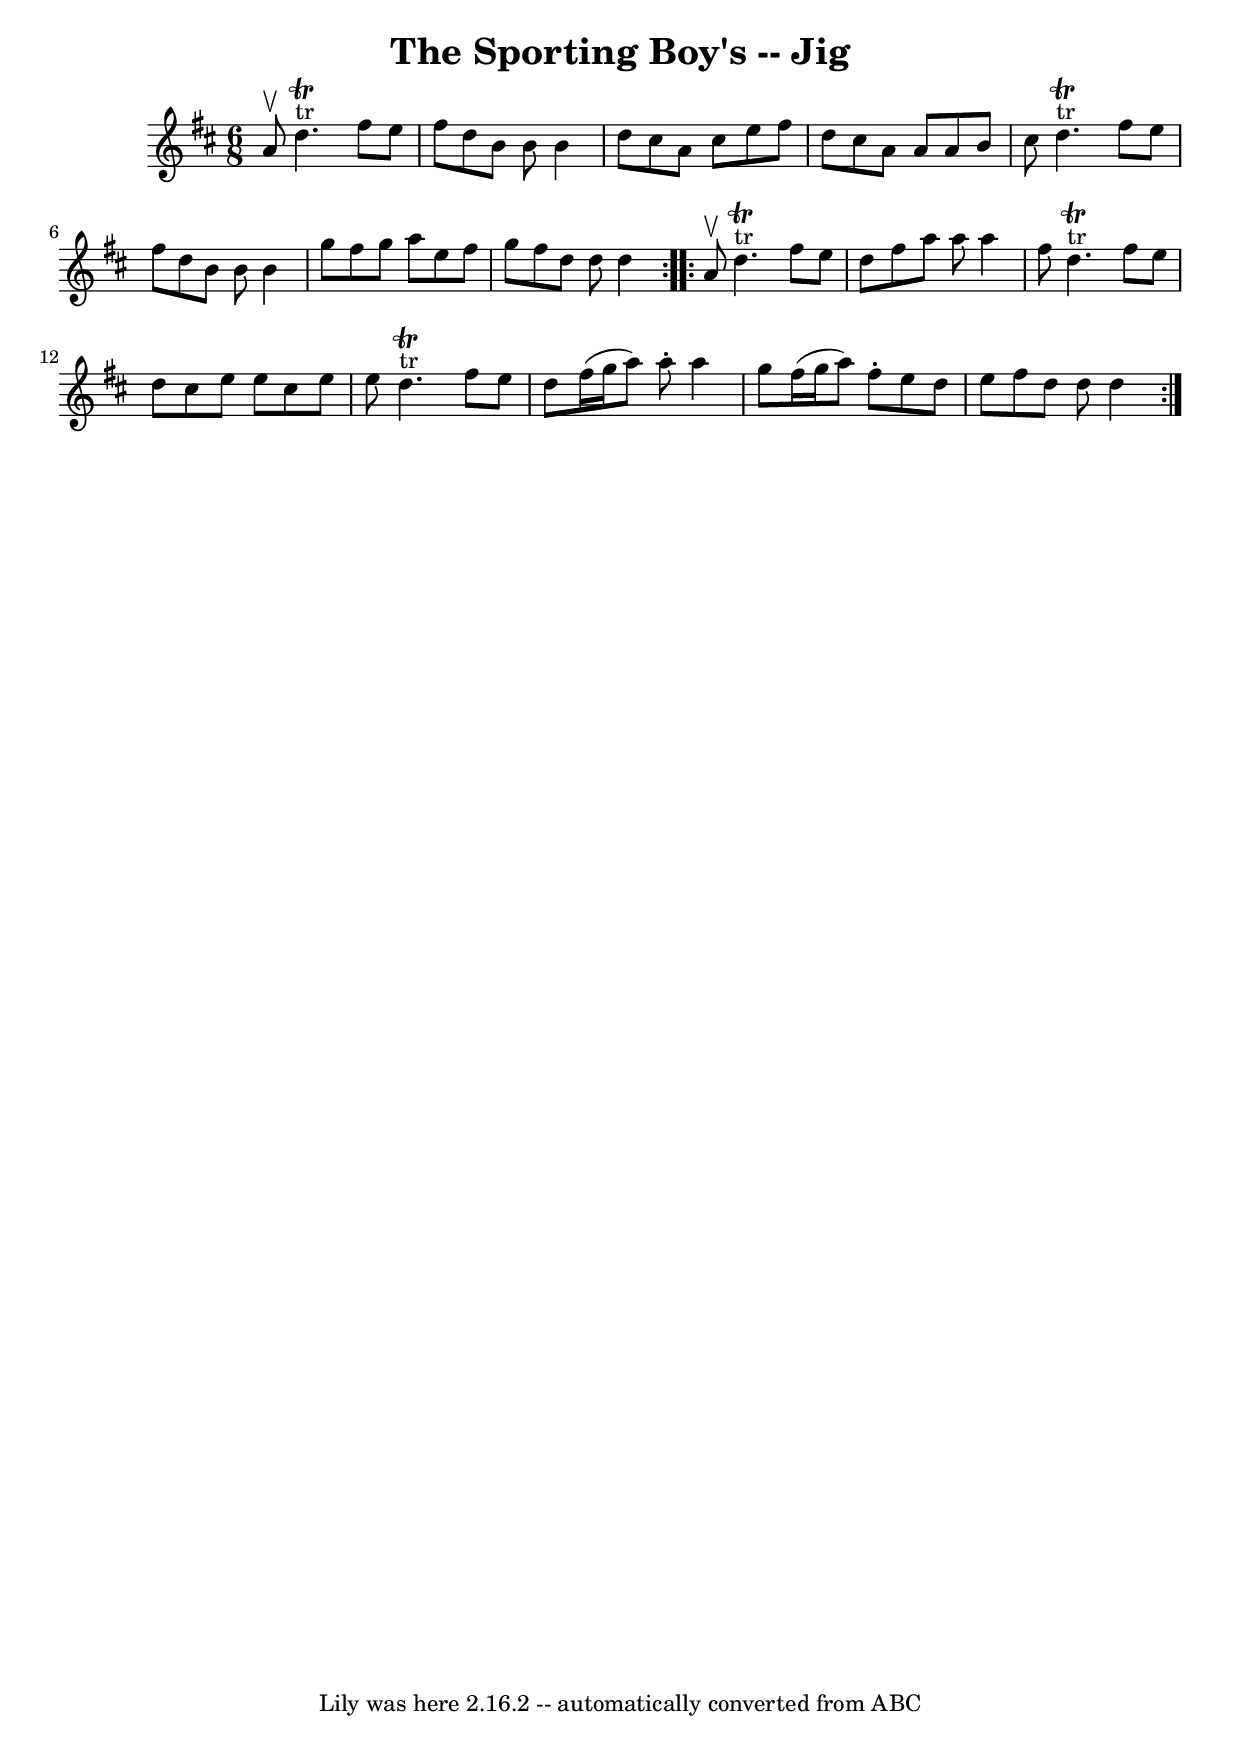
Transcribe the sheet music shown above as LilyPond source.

\version "2.16.2"
\include "Mammoth.ily"
\header {
  %% book = "Ryan's Mammoth Collection"
  crossRefNumber = "1"
  footnotes = "\\\\88 460"
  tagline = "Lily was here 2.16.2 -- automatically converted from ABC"
  title = "The Sporting Boy's -- Jig"

}
voicedefault =  {



  \repeat volta 2 {

    \time 6/8 
    \key d \major
    a'8^\upbow |
    d''4.^"tr"^\trill   
    fis''8 e''8 fis''8    |
    d''8 b'8 b'8 b'4 d''8    
    |
    cis''8 a'8 cis''8 e''8 fis''8 d''8    |
    
    cis''8 a'8 a'8 a'8 b'8 cis''8    |
    d''4.^"tr"^\trill fis''8 e''8 fis''8    |
    d''8 b'8 b'8 b'4 
    g''8    |
    fis''8 g''8 a''8 e''8 fis''8 g''8    
    |
    fis''8 d''8 d''8 d''4    
  }     
  \repeat volta 2 {
    a'8^\upbow |
    d''4.^"tr"^\trill fis''8 e''8 d''8    |
    
    fis''8 a''8 a''8 a''4 fis''8    |
    d''4.^"tr"^\trill   
    fis''8 e''8 d''8    |
    cis''8 e''8 e''8 cis''8 e''8   
    e''8    |
    d''4.^"tr"^\trill fis''8 e''8 d''8    |
    
    fis''16 (g''16 a''8) a''8-. a''4 g''8    |
    fis''16 (g''16 a''8) fis''8-. e''8 d''8 e''8    |
    fis''8   
    d''8 d''8 d''4    
  }   

}

\score{
  <<

    \context Staff="default"
    {
      \voicedefault 
      
    }

  >>
  \layout {
    
  }
  \midi {
  }

}
